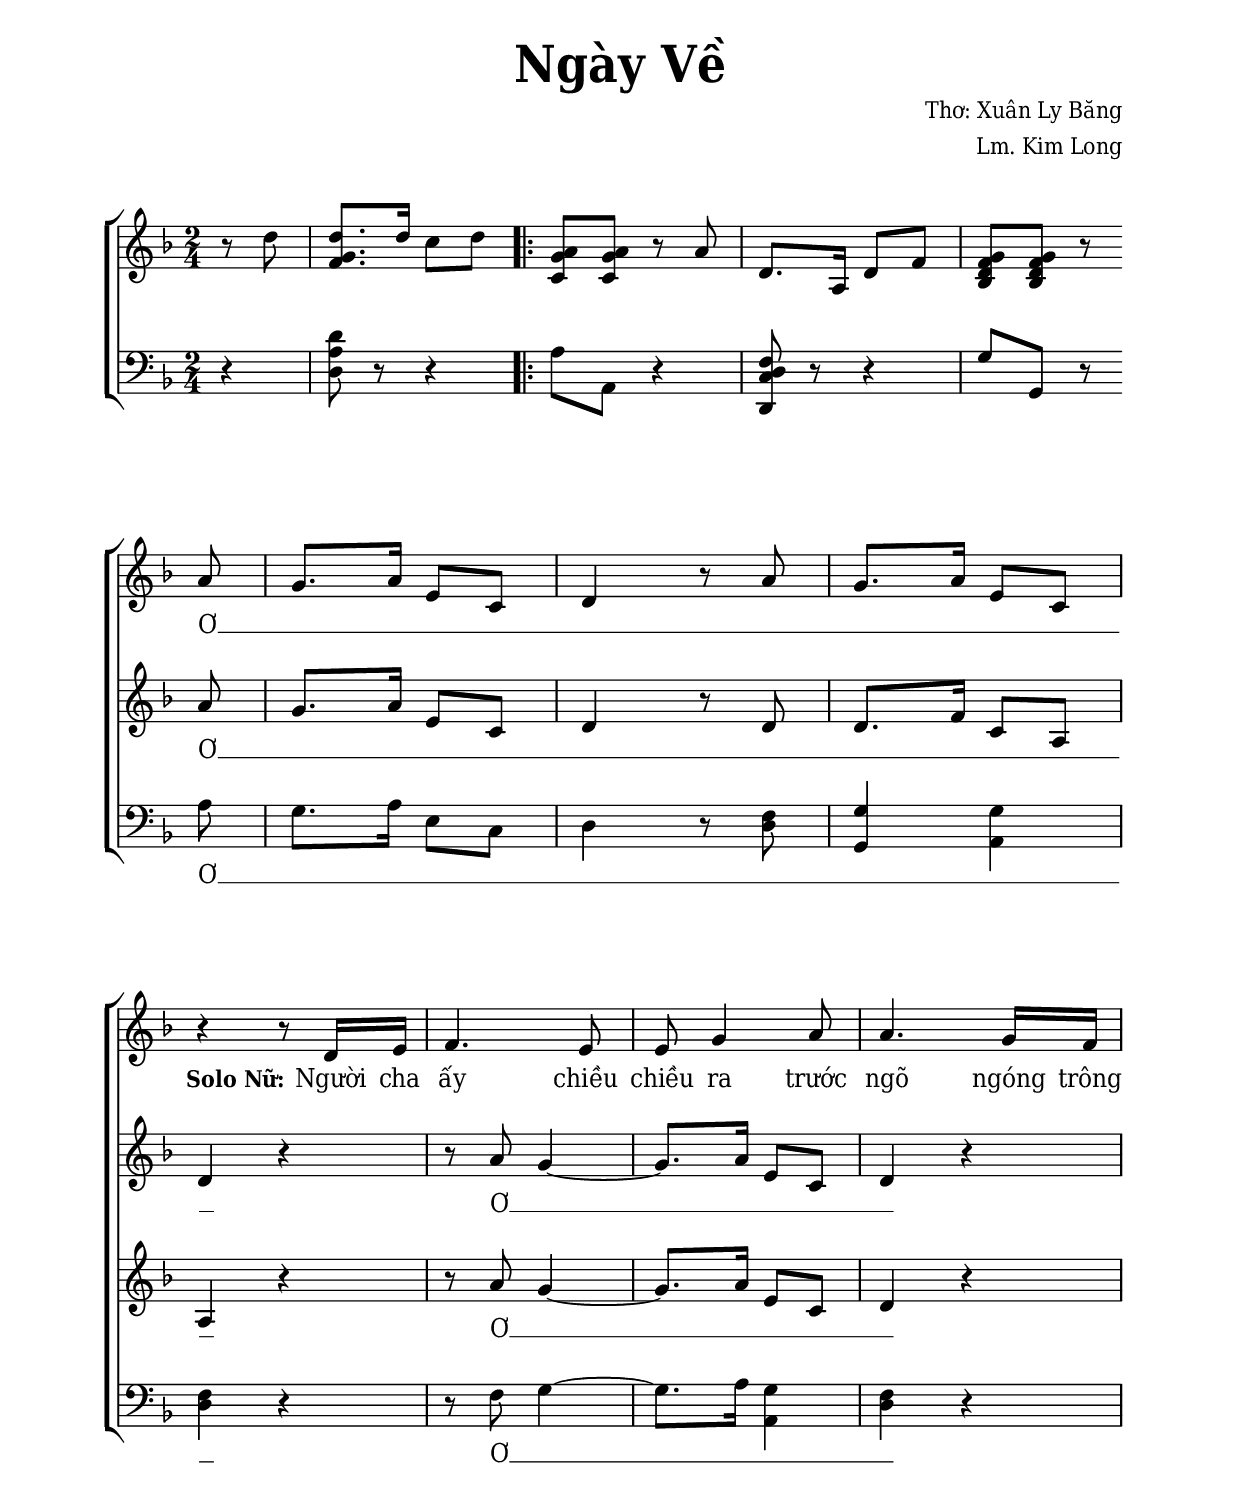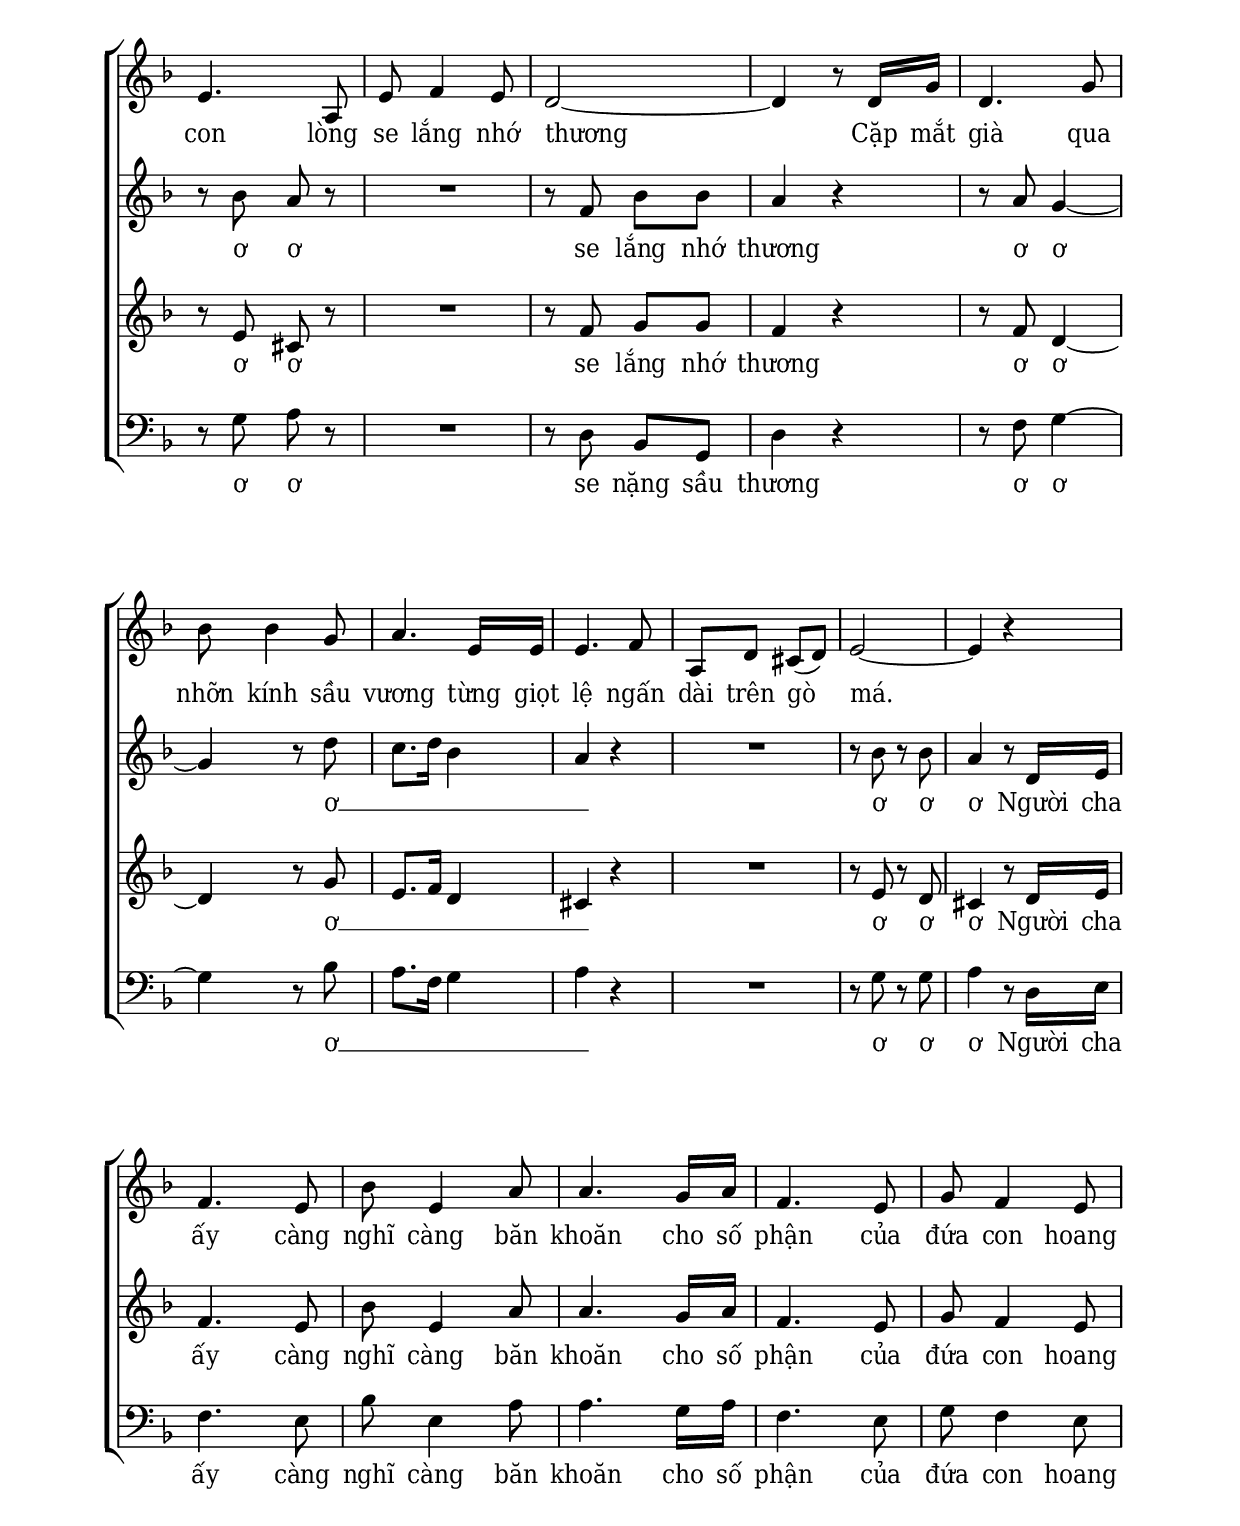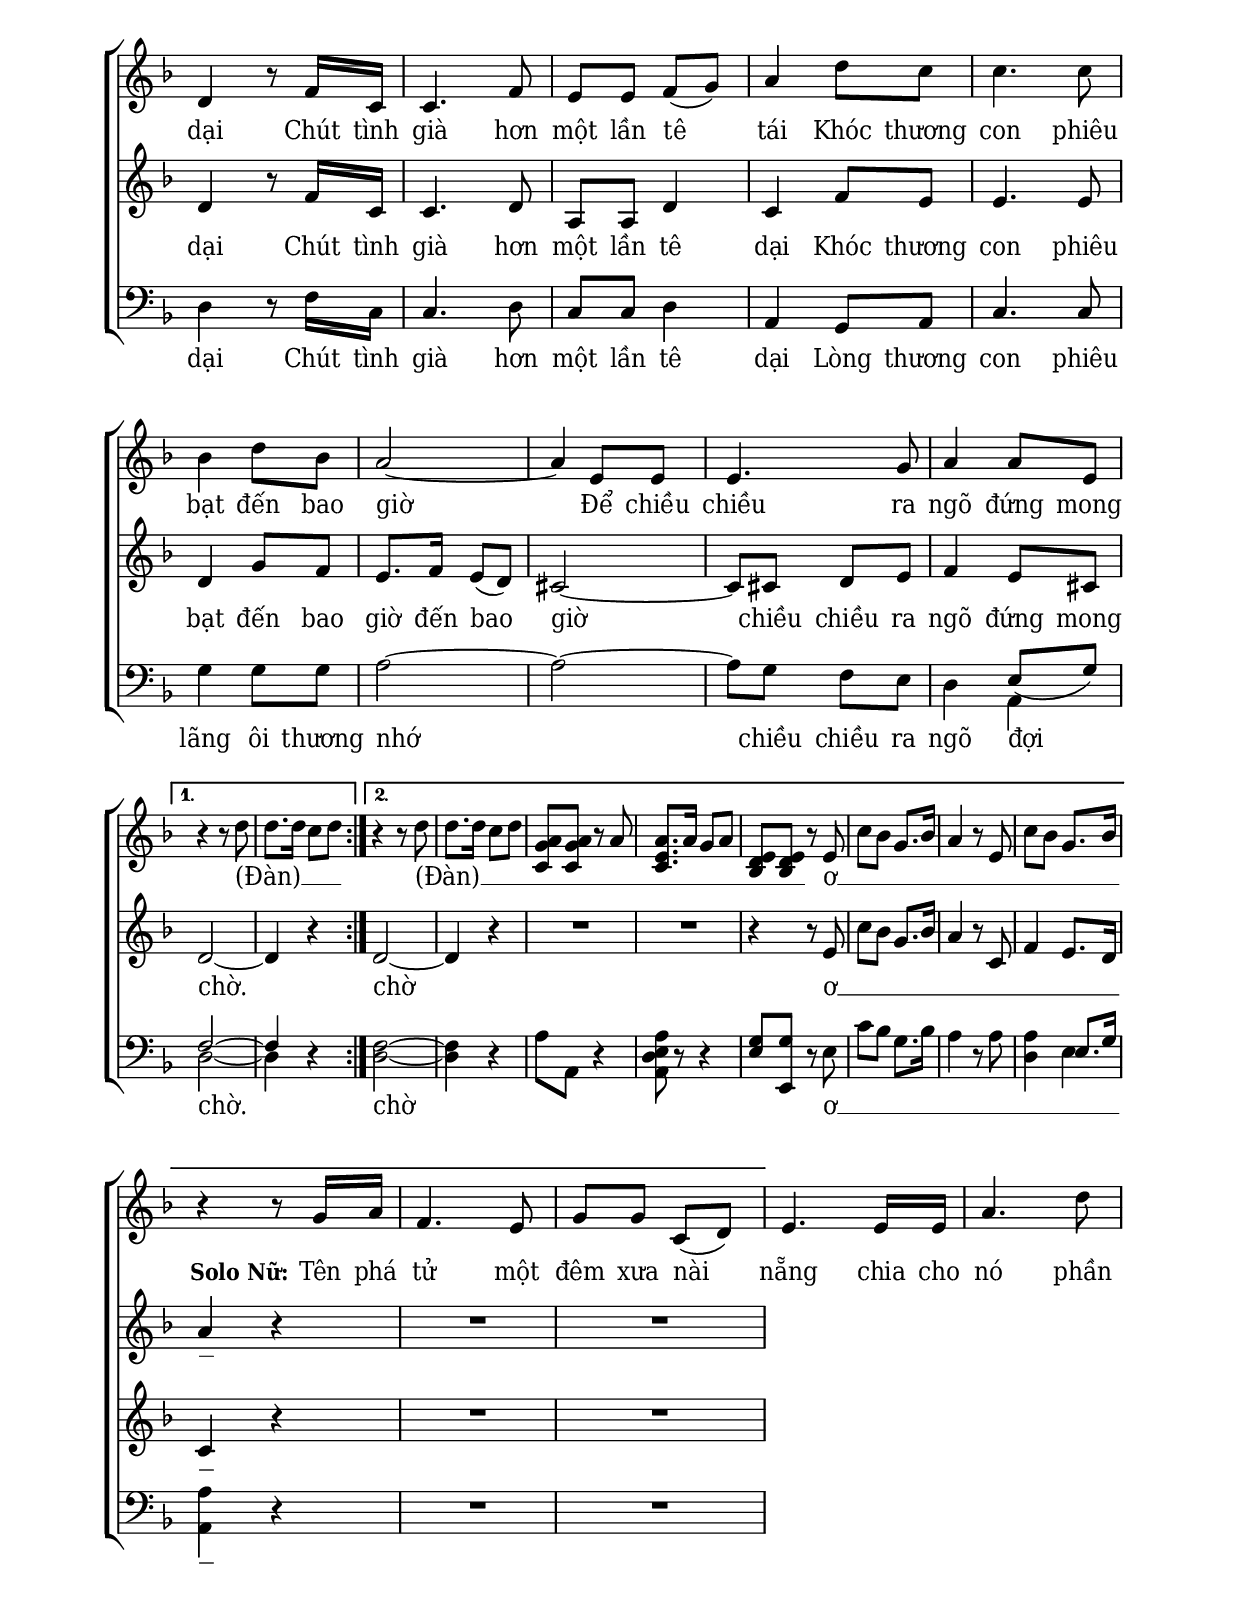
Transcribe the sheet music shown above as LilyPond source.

% Cài đặt chung\
\version "2.22.1"
\include "english.ly"

\header {
  title = \markup { \fontsize #3 "Ngày Về" }
  composer = "Thơ: Xuân Ly Băng"
  arranger = "Lm. Kim Long"
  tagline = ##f
}

nhacPhienKhucSop = \relative c'' {
  \key f \major \time 2/4
  \partial 4 r8 d |
  <d g, f>8. d16 c8 d |
  \repeat volta 2 {
    <a g c,> <a g c,> r a |
    d,8. a16 d8 f |
    <g f d bf> <g f d bf> r8 \bar "" \break
    a |
    g8. a16 e8 c |
    d4 r8 a' |
    g8. a16 e8 c | \break
    d4 r |
    r8 a' g4 ~ |
    g8. a16 e8 c |
    d4 r |
    r8 bf' a r |
    R2
    r8 f bf bf |
    a4 r |
    r8 a g4 ~ |
    g r8 d' |
    c8. d16 bf4 |
    a r |
    R2
    r8 bf r bf |
    a4 r8 d,16 e | \break
    f4. e8 |
    bf' e,4 a8 |
    a4. g16 a |
    f4. e8 |
    g f4 e8 |
    d4 r8 f16 c |
    c4. f8 |
    e e f (g) |
    a4 d8 c |
    c4. c8 |
    bf4 d8 bf |
    a2 ~ |
    a4 e8 e |
    e4. g8 |
    a4 a8 e
  }
  \alternative {
    {
      r4 r8 d' |
      d8. d16 c8 d
    }
    {
      r4 r8 d |
      d8. d16 c8 d |
      <a g c,>8 <a g c,> r a |
      <a e c>8. a16 g8 a |
      <e d bf> <e d bf> r e |
      c' bf g8. bf16 |
      a4 r8 e |
      c' bf g8. bf16 | \break
      a4 r |
      R2*2
      
    }
  }
}

nhacPhienKhucAlto = \relative c'' {
  \key f \major \time 2/4
  r4
  R2*3
  r4 r8 a |
  g8. a16 e8 c |
  d4 r8 d |
  d8. f16 c8 a | \break
  a4 r |
  r8 a' g4 ~ |
  g8. a16 e8 c |
  d4 r |
  r8 e cs r |
  R2
  r8 f g g |
  f4 r |
  r8 f d4 ~ |
  d r8 g |
  e8. f16 d4 |
  cs r |
  R2
  r8 e r d |
  cs4 r8 d16 e |
  f4. e8 |
  bf' e,4 a8 |
  a4. g16 a |
  f4. e8 |
  g f4 e8 |
  d4 r8 f16 c |
  c4. d8 |
  a a d4 |
  c f8 e |
  e4. e8 |
  d4 g8 f |
  e8. f16 e8 (d) |
  cs2 ~ |
  cs8 cs d e |
  f4 e8 cs |
  d2 ~ |
  d4 r |
  d2 ~ |
  d4 r |
  R2*2
  r4 r8 e |
  c' bf g8. bf16 |
  a4 r8 c, |
  f4 e8. d16 |
  c4 r |
  R2*2
  
}

nhacPhienKhucBas = \relative c {
  \key f \major \time 2/4
  r4 |
  <d' a d,>8 r r4 |
  a8 a, r4 |
  <f' d c d,>8 r r4 |
  g8 g, r a' |
  g8. a16 e8 c |
  d4 r8 <f d> |
  <g g,>4 <g a,> |
  <f d>4 r |
  r8 f g4 ~ |
  g8. a16 <g a,>4 |
  <f d> r |
  r8 g a r |
  R2
  r8 d, bf g |
  d'4 r |
  r8 f g4 ~ |
  g r8 bf |
  a8. f16 g4 |
  a r |
  R2
  r8 g r g |
  a4 r8 d,16 e |
  f4. e8 |
  bf' e,4 a8 |
  a4. g16 a |
  f4. e8 |
  g f4 e8 |
  d4 r8 f16 c |
  c4. d8 |
  c c d4 |
  a g8 a |
  c4. c8 |
  g'4 g8 g |
  a2 ~ |
  a ~ |
  a8 g f e |
  d4
  <<
    {
      \voiceOne
      e8 _(g) |
      f2 ~ |
      f4
    }
    \new Voice = "splitpart" {
	    \voiceTwo
      a,4 |
      d2 ~ |
      d4
    }
  >>
  \oneVoice
  r4 |
  <f d>2 ~ |
  <f d>4 r |
  a8 a, r4 |
  <a' e d a>8 r r4 |
  <g e>8 <g e,> r e |
  c' bf g8. bf16 |
  a4 r8 a |
  <a d,>4
  <<
    {
      \voiceOne
      e8. g16
    }
    \new Voice = "splitpart" {
	    \voiceTwo
      e4
    }
  >>
  \oneVoice
  <a a,>4 r |
  R2*2
  
}

% Nhạc
nhacPhienKhucSolo = \relative c' {
  \key f \major \time 2/4
  r4
  R2*7
  r4 r8 d16 e |
  f4. e8 |
  e g4 a8 |
  a4. g16 f |
  e4. a,8 |
  e' f4 e8 |
  d2 ~ |
  d4 r8 d16 g |
  d4. g8 |
  bf bf4 g8 |
  a4. e16 e |
  e4. f8 |
  a, d cs (d) |
  e2 ~ |
  e4 r |
  R2*25
  
  r4 r8 g16 a |
  f4. e8 |
  g g c, (d) |
  e4. e16 e |
  a4. d8 |
  
}

% Lời phiên khúc
loiPhienKhucSolo = \lyrics {
  \set stanza = "Solo Nữ:"
  Người cha ấy chiều chiều ra trước ngõ ngóng trông con
  lòng se lắng nhớ thương
  Cặp mắt già qua nhỡn kính
  sầu vương từng giọt lệ ngấn dài trên gò má.
  
  \set stanza = "Solo Nữ:"
  Tên phá tử một đêm xưa nài nẵng
  chia cho nó phần gia tài tổ sản
  Túi giang hồ
}

loiPhienKhucSop = \lyrics {
  \repeat unfold 14 { _ }
  Ơ __ \repeat unfold 11 { _ }
  Ơ __ \repeat unfold 5 { _ }
  ơ ơ
  se lắng nhớ thương
  ơ ơ ơ __ _ _ _ _
  ơ ơ ơ Người cha ấy càng nghĩ càng băn khoăn
  cho số phận của đứa con hoang dại
  Chút tình già hơn một lần tê tái
  Khóc thương con phiêu bạt đến bao giờ
  Để chiều chiều ra ngõ đứng mong
  (Đàn) __ \repeat unfold 4 { _ }
  (Đàn) __ \repeat unfold 13 { _ }
  ơ __ \repeat unfold 11 { _ }
  
}

loiPhienKhucAlto = \lyrics {
  Ơ __ \repeat unfold 11 { _ }
  Ơ __ \repeat unfold 5 { _ }
  ơ ơ
  se lắng nhớ thương
  ơ ơ ơ __ _ _ _ _
  ơ ơ ơ Người cha ấy càng nghĩ càng băn khoăn
  cho số phận của đứa con hoang dại
  Chút tình già hơn một lần tê dại
  Khóc thương con phiêu
  bạt đến bao giờ đến bao giờ
  chiều chiều ra ngõ đứng mong chờ.
  chờ
  ơ __ \repeat unfold 10 { _ }
  
}

loiPhienKhucBas = \lyrics {
  \repeat unfold 6 { _ }
  Ơ __ \repeat unfold 9 { _ }
  Ơ __ \repeat unfold 4 { _ }
  ơ ơ
  se nặng sầu thương
  ơ ơ ơ __ _ _ _ _
  ơ ơ ơ Người cha ấy càng nghĩ càng băn khoăn
  cho số phận của đứa con hoang dại
  Chút tình già hơn một lần tê dại
  Lòng thương con phiêu lãng ôi thương nhớ
  chiều chiều ra ngõ đợi chờ.
  chờ
  \repeat unfold 5 { _ }
  ơ __ \repeat unfold 10 { _ }
  
}

% Dàn trang
\paper {
  #(set-paper-size "a4")
  top-margin = 15\mm
  bottom-margin = 20\mm
  left-margin = 20\mm
  right-margin = 20\mm
  indent = #0
  #(define fonts
	 (make-pango-font-tree "Deja Vu Serif Condensed"
	 		       "Deja Vu Serif Condensed"
			       "Deja Vu Serif Condensed"
			       (/ 20 20)))
  print-page-number = ##f
  system-system-spacing = #'((basic-distance . 13)
                             (minimum-distance . 13)
                             (padding . 2))
  score-system-spacing = #'((basic-distance . 13)
                             (minimum-distance . 13)
                             (padding . 2))
  %page-count = 10
}

TongNhip = {
  \key g \major \time 2/4
  \set Timing.beamExceptions = #'()
  \set Timing.baseMoment = #(ly:make-moment 1/4)
}

% Đổi kích thước nốt cho bè phụ
notBePhu =
#(define-music-function (font-size music) (number? ly:music?)
   (for-some-music
     (lambda (m)
       (if (music-is-of-type? m 'rhythmic-event)
           (begin
             (set! (ly:music-property m 'tweaks)
                   (cons `(font-size . ,font-size)
                         (ly:music-property m 'tweaks)))
             #t)
           #f))
     music)
   music)

\score {
  \new ChoirStaff <<
    \new Staff <<
      \new Voice = "solo" {
        \clef treble \nhacPhienKhucSolo
      }
      \new Lyrics \lyricsto solo \loiPhienKhucSolo
    >>
    \new Staff <<
      \new Voice = "beSop" {
        \clef treble \nhacPhienKhucSop
      }
      \new Lyrics \lyricsto beSop \loiPhienKhucSop
    >>
    \new Staff <<
      \new Voice = "beAlto" {
        \clef treble \nhacPhienKhucAlto
      }
      \new Lyrics \lyricsto beAlto \loiPhienKhucAlto
    >>
    \new Staff <<
      \new Voice = "beBas" {
        \clef bass \nhacPhienKhucBas
      }
      \new Lyrics \lyricsto beBas \loiPhienKhucBas
    >>
  >>
  \layout {
    %\override Lyrics.LyricText.font-size = #+2
    \override Lyrics.LyricSpace.minimum-distance = #1.2
    \override Score.BarNumber.break-visibility = ##(#f #f #f)
    \override LyricHyphen.minimum-distance = #1
    \override Staff.VerticalAxisGroup.staff-staff-spacing =
        #'((basic-distance . 8)
	   (minimum-distance . 8)
	   (padding . 1))
    \context {
      \Staff \RemoveEmptyStaves
      \override VerticalAxisGroup.remove-first = ##t
    }
  }
}
